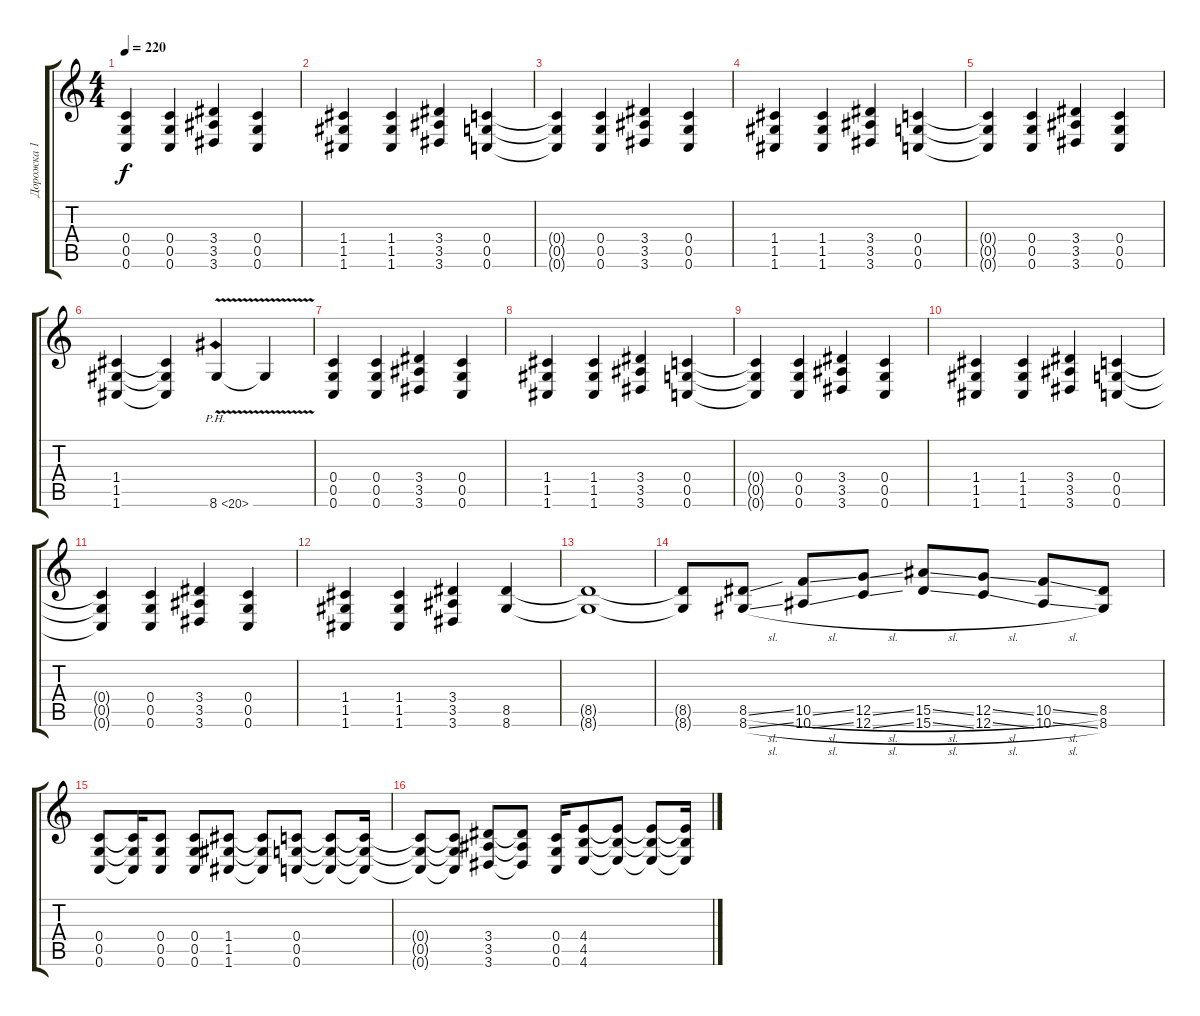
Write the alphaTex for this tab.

\track ("Дорожка 1" "Дорожка 1") {instrument distortionguitar}
\staff {score tabs}
\tuning (D4 A3 F3 C3 G2 C2) {hide}
\ts (4 4)
\tempo 220
\clef g2
\ks c
(0.4 0.5 0.6).4{dy f} (0.4 0.5 0.6).4 (3.4 3.5 3.6).4 (0.4 0.5 0.6).4 |
(1.4 1.5 1.6).4 (1.4 1.5 1.6).4 (3.4 3.5 3.6).4 (0.4 0.5 0.6).4 |
(0.4{t} 0.5{t} 0.6{t}).4 (0.4 0.5 0.6).4 (3.4 3.5 3.6).4 (0.4 0.5 0.6).4 |
(1.4 1.5 1.6).4 (1.4 1.5 1.6).4 (3.4 3.5 3.6).4 (0.4 0.5 0.6).4 |
(0.4{t} 0.5{t} 0.6{t}).4 (0.4 0.5 0.6).4 (3.4 3.5 3.6).4 (0.4 0.5 0.6).4 |
(1.4 1.5 1.6).4 (1.4{t} 1.5{t} 1.6{t}).4 8.6{ph 12 v}.4 8.6{t}.4 |
(0.4 0.5 0.6).4 (0.4 0.5 0.6).4 (3.4 3.5 3.6).4 (0.4 0.5 0.6).4 |
(1.4 1.5 1.6).4 (1.4 1.5 1.6).4 (3.4 3.5 3.6).4 (0.4 0.5 0.6).4 |
(0.4{t} 0.5{t} 0.6{t}).4 (0.4 0.5 0.6).4 (3.4 3.5 3.6).4 (0.4 0.5 0.6).4 |
(1.4 1.5 1.6).4 (1.4 1.5 1.6).4 (3.4 3.5 3.6).4 (0.4 0.5 0.6).4 |
(0.4{t} 0.5{t} 0.6{t}).4 (0.4 0.5 0.6).4 (3.4 3.5 3.6).4 (0.4 0.5 0.6).4 |
(1.4 1.5 1.6).4 (1.4 1.5 1.6).4 (3.4 3.5 3.6).4 (8.5 8.6).4 |
(8.5{t} 8.6{t}).1 |
(8.5{t} 8.6{t}).8 (8.5{sl} 8.6{sl}).8 (10.5{sl} 10.6{sl}).8 (12.5{sl} 12.6{sl}).8 (15.5{sl} 15.6{sl}).8 (12.5{sl} 12.6{sl}).8 (10.5{sl} 10.6{sl}).8 (8.5 8.6).8 |
(0.4 0.5 0.6).8 (0.4{t} 0.5{t} 0.6{t}).16 (0.4 0.5 0.6).8 (0.4 0.5 0.6).8 (1.4 1.5 1.6).8 (1.4{t} 1.5{t} 1.6{t}).8 (0.4 0.5 0.6).8 (0.4{t} 0.5{t} 0.6{t}).8 (0.4{t} 0.5{t} 0.6{t}).16 |
(0.4{t} 0.5{t} 0.6{t}).8 (0.4{t} 0.5{t} 0.6{t}).8 (3.4 3.5 3.6).8 (3.4{t} 3.5{t} 3.6{t}).8 (0.4 0.5 0.6).16 (4.4 4.5 4.6).8 (4.4{t} 4.5{t} 4.6{t}).8 (4.4{t} 4.5{t} 4.6{t}).8 (4.4{t} 4.5{t} 4.6{t}).16
